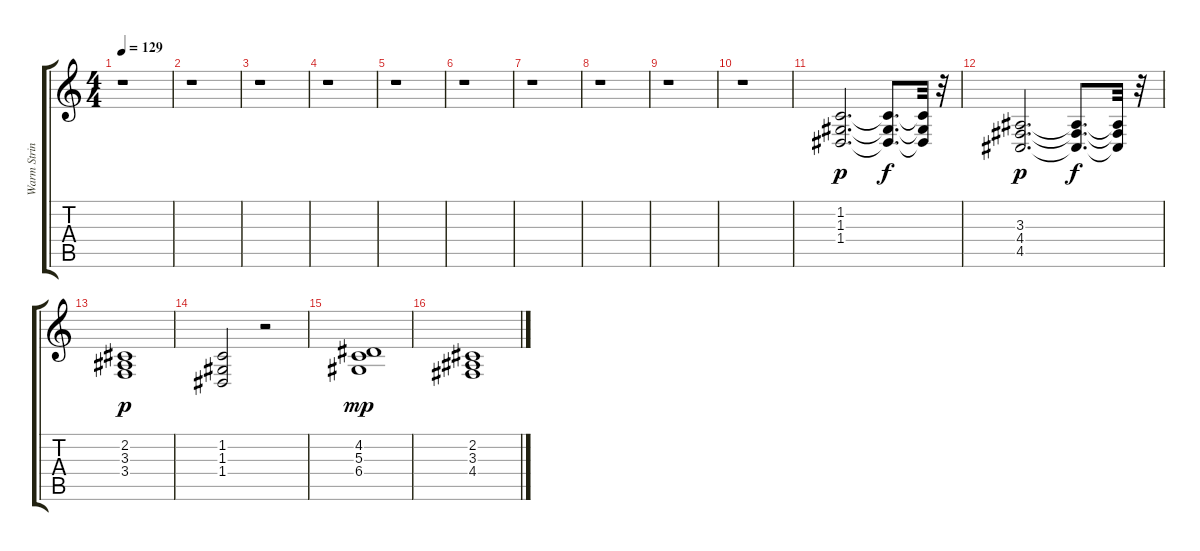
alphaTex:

\track ("Warm Strin" "Warm Strin") {instrument pad2warm}
\staff {score tabs}
\tuning (E4 B3 G3 D3 A2 E2) {hide}
\ts (4 4)
\tempo 129
\clef g2
\ks c
r.1{dy mp} |
r.1 |
r.1 |
r.1 |
r.1 |
r.1 |
r.1 |
r.1 |
r.1 |
r.1 |
(1.2 1.3 1.4).2{d dy p} (1.2{t} 1.3{t} 1.4{t}).8{d dy f} (1.2{t} 1.3{t} 1.4{t}).32 r.32 |
(3.3 4.4 4.5).2{d dy p} (3.3{t} 4.4{t} 4.5{t}).8{d dy f} (3.3{t} 4.4{t} 4.5{t}).32 r.32 |
(2.2 3.3 3.4).1{dy p} |
(1.2 1.3 1.4).2 r.2 |
(4.2 5.3 6.4).1{dy mp} |
(2.2 3.3 4.4).1
